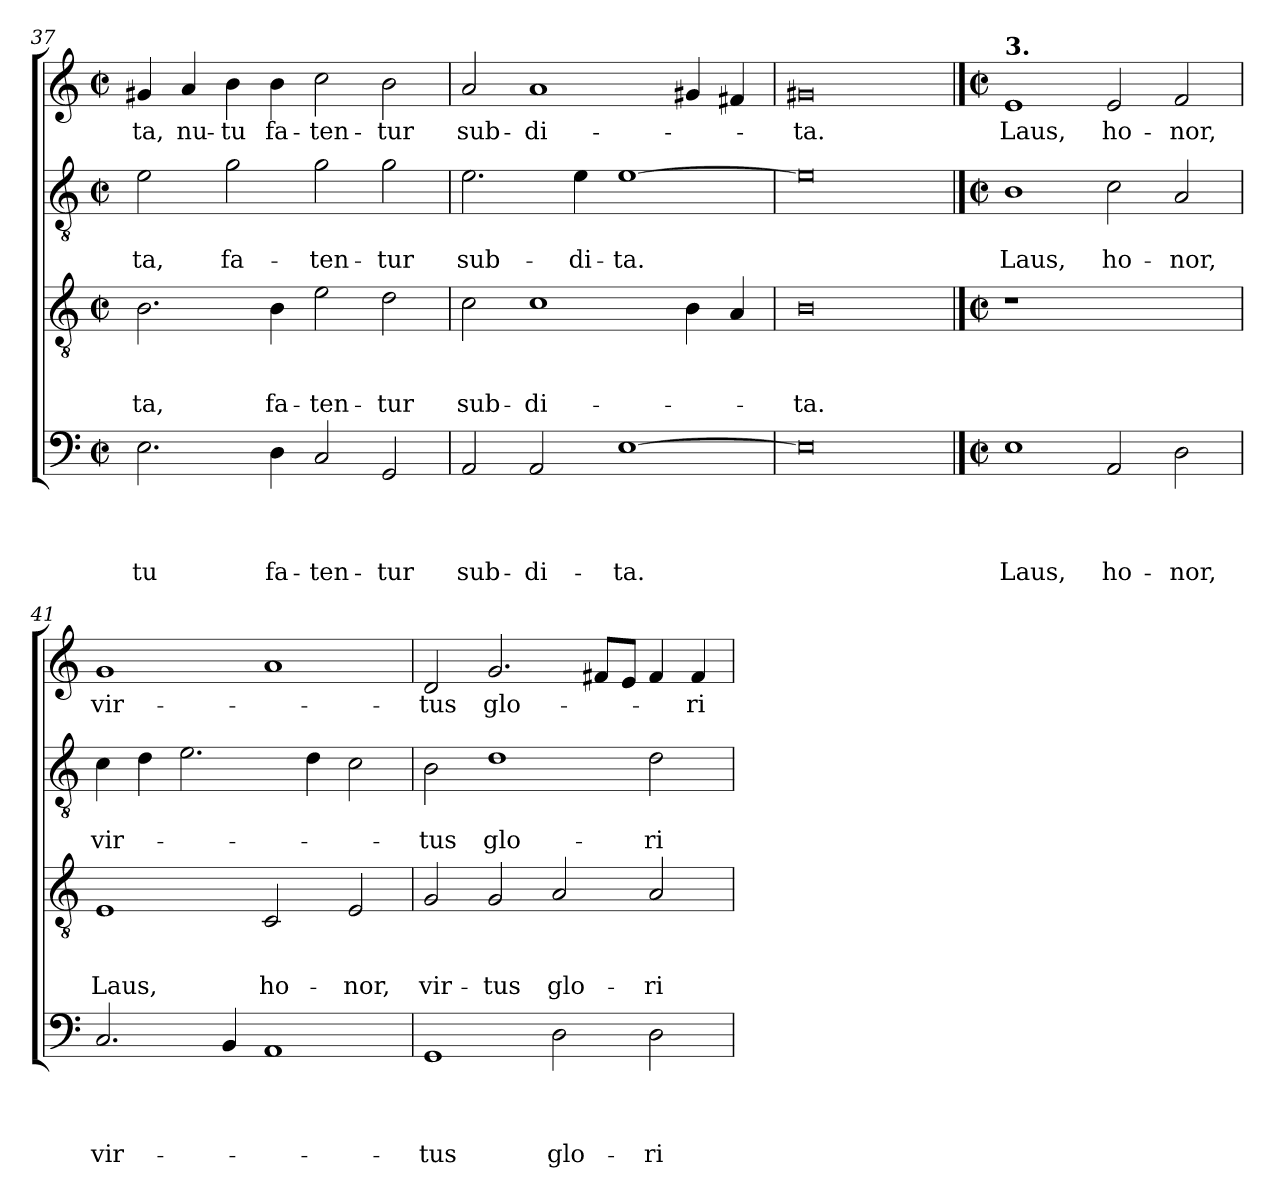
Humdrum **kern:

**kern	**text	**text	**text	**text	**kern	**text	**text	**text	**kern	**text	**text	**kern	**text
*part4	*part4	*part4	*part4	*part4	*part3	*part3	*part3	*part3	*part2	*part2	*part2	*part1	*part1
*staff4	*staff4	*staff4	*staff4	*staff4	*staff3	*staff3	*staff3	*staff3	*staff2	*staff2	*staff2	*staff1	*staff1
*clefF4	*	*	*	*	*clefGv2	*	*	*	*clefGv2	*	*	*clefG2	*
*k[]	*	*	*	*	*k[]	*	*	*	*k[]	*	*	*k[]	*
*C:	*	*	*	*	*C:	*	*	*	*C:	*	*	*C:	*
*M2/2	*	*	*	*	*M2/2	*	*	*	*M2/2	*	*	*M2/2	*
*met(c|)	*	*	*	*	*met(c|)	*	*	*	*met(c|)	*	*	*met(c|)	*
=37	=37	=37	=37	=37	=37	=37	=37	=37	=37	=37	=37	=37	=37
!	!	!	!	!LO:LY:b	!	!	!	!LO:LY:b	!	!	!LO:LY:b	!	!LO:LY:b
2.E\	.	.	.	-tu	2.B\	.	.	-ta,	2e\	.	-ta,	4g#X/	-ta,
!	!	!	!	!	!	!	!	!	!	!	!	!	!LO:LY:b
.	.	.	.	.	.	.	.	.	.	.	.	4a/	nu-
!	!	!	!	!	!	!	!	!	!	!	!LO:LY:b	!	!LO:LY:b
.	.	.	.	.	.	.	.	.	2g\	.	fa-	4b\	-tu
!	!	!	!	!LO:LY:b	!	!	!	!LO:LY:b	!	!	!	!	!LO:LY:b
4D\	.	.	.	fa-	4B\	.	.	fa-	.	.	.	4b\	fa-
!	!	!	!	!LO:LY:b	!	!	!	!LO:LY:b	!	!	!LO:LY:b	!	!LO:LY:b
2C/	.	.	.	-ten-	2e\	.	.	-ten-	2g\	.	-ten-	2cc\	-ten-
!	!	!	!	!LO:LY:b	!	!	!	!LO:LY:b	!	!	!LO:LY:b	!	!LO:LY:b
2GG/	.	.	.	-tur	2d\	.	.	-tur	2g\	.	-tur	2b\	-tur
=38	=38	=38	=38	=38	=38	=38	=38	=38	=38	=38	=38	=38	=38
!	!	!	!	!LO:LY:b	!	!	!	!LO:LY:b	!	!	!LO:LY:b	!	!LO:LY:b
2AA/	.	.	.	sub-	2c\	.	.	sub-	2.e\	.	sub-	2a/	sub-
!	!	!	!	!LO:LY:b	!	!	!	!LO:LY:b	!	!	!	!	!LO:LY:b
2AA/	.	.	.	-di-	1c	.	.	-di-	.	.	.	1a	-di-
!	!	!	!	!	!	!	!	!	!	!	!LO:LY:b	!	!
.	.	.	.	.	.	.	.	.	4e\	.	-di-	.	.
!	!	!	!	!LO:LY:b	!	!	!	!	!	!	!LO:LY:b	!	!
[1E	.	.	.	-ta.	.	.	.	.	[1e	.	-ta.	.	.
.	.	.	.	.	4B\	.	.	.	.	.	.	4g#X/	.
.	.	.	.	.	4A/	.	.	.	.	.	.	4f#X/	.
=39	=39	=39	=39	=39	=39	=39	=39	=39	=39	=39	=39	=39	=39
!	!	!	!	!	!	!	!	!LO:LY:b	!	!	!	!	!LO:LY:b
0E]	.	.	.	.	0B	.	.	-ta.	0e]	.	.	0g#X	-ta.
!!LO:LB:g=z
==40	==40	==40	==40	==40	==40	==40	==40	==40	==40	==40	==40	==40	==40
*M2/2	*	*	*	*	*M2/2	*	*	*	*M2/2	*	*	*M2/2	*
*met(c|)	*	*	*	*	*met(c|)	*	*	*	*met(c|)	*	*	*met(c|)	*
!	!	!	!	!	!	!	!	!	!	!	!	!LO:TX:a:B:t=3.	!
!	!	!	!	!LO:LY:b	!	!	!	!	!	!	!LO:LY:b	!	!LO:LY:b
1E	.	.	.	Laus,	1r	.	.	.	1B	.	Laus,	1e	Laus,
!	!	!	!	!LO:LY:b	!	!	!	!	!	!	!LO:LY:b	!	!LO:LY:b
2AA/	.	.	.	ho-	1ryy	.	.	.	2c\	.	ho-	2e/	ho-
!	!	!	!	!LO:LY:b	!	!	!	!	!	!	!LO:LY:b	!	!LO:LY:b
2D\	.	.	.	-nor,	.	.	.	.	2A/	.	-nor,	2f/	-nor,
=41	=41	=41	=41	=41	=41	=41	=41	=41	=41	=41	=41	=41	=41
!	!	!	!	!LO:LY:b	!	!	!	!LO:LY:b	!	!	!LO:LY:b	!	!LO:LY:b
2.C/	.	.	.	vir-	1E	.	.	Laus,	4c\	.	vir-	1g	vir-
.	.	.	.	.	.	.	.	.	4d\	.	.	.	.
.	.	.	.	.	.	.	.	.	2.e\	.	.	.	.
4BB/	.	.	.	.	.	.	.	.	.	.	.	.	.
!	!	!	!	!	!	!	!	!LO:LY:b	!	!	!	!	!
1AA	.	.	.	.	2C/	.	.	ho-	.	.	.	1a	.
.	.	.	.	.	.	.	.	.	4d\	.	.	.	.
!	!	!	!	!	!	!	!	!LO:LY:b	!	!	!	!	!
.	.	.	.	.	2E/	.	.	-nor,	2c\	.	.	.	.
=42	=42	=42	=42	=42	=42	=42	=42	=42	=42	=42	=42	=42	=42
!	!	!	!	!LO:LY:b	!	!	!	!LO:LY:b	!	!	!LO:LY:b	!	!LO:LY:b
1GG	.	.	.	-tus	2G/	.	.	vir-	2B\	.	-tus	2d/	-tus
!	!	!	!	!	!	!	!	!LO:LY:b	!	!	!LO:LY:b	!	!LO:LY:b
.	.	.	.	.	2G/	.	.	-tus	1d	.	glo-	2.g/	glo-
!	!	!	!	!LO:LY:b	!	!	!	!LO:LY:b	!	!	!	!	!
2D\	.	.	.	glo-	2A/	.	.	glo-	.	.	.	.	.
.	.	.	.	.	.	.	.	.	.	.	.	8f#X/L	.
.	.	.	.	.	.	.	.	.	.	.	.	8e/J	.
!	!	!	!	!LO:LY:b	!	!	!	!LO:LY:b	!	!	!LO:LY:b	!	!
2D\	.	.	.	-ri	2A/	.	.	-ri-	2d\	.	-ri-	4f#/	.
!	!	!	!	!	!	!	!	!	!	!	!	!	!LO:LY:b
.	.	.	.	.	.	.	.	.	.	.	.	4f#/	-ri-
=	=	=	=	=	=	=	=	=	=	=	=	=	=
*-	*-	*-	*-	*-	*-	*-	*-	*-	*-	*-	*-	*-	*-
